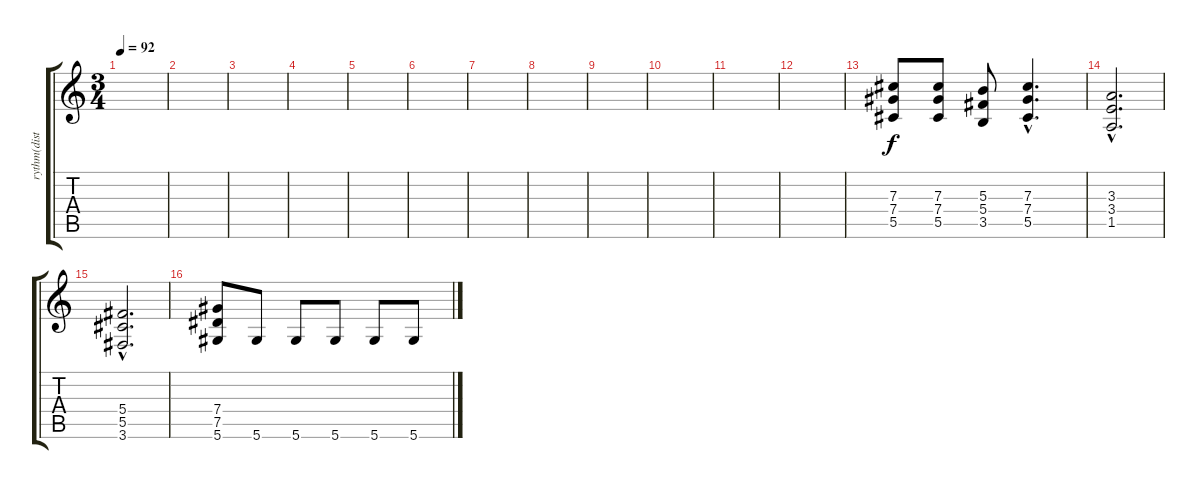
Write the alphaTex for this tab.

\track ("rythm(dist)" "rythm(dist") {instrument distortionguitar}
\staff {score tabs}
\tuning (Eb4 Bb3 Gb3 Db3 Ab2 Eb2) {hide}
\ts (3 4)
\tempo 92
\clef g2
\ks c
|
|
|
|
|
|
|
|
|
|
|
|
(7.3 7.4 5.5).8 (7.3 7.4 5.5).8 (5.3 5.4 3.5).8 (7.3{hac} 7.4{hac} 5.5{hac}).4{d} |
(3.3{hac} 3.4{hac} 1.5{hac}).2{d} |
(5.4{hac} 5.5{hac} 3.6{hac}).2{d} |
(7.4 7.5 5.6).8 5.6.8 5.6.8 5.6.8 5.6.8 5.6.8
